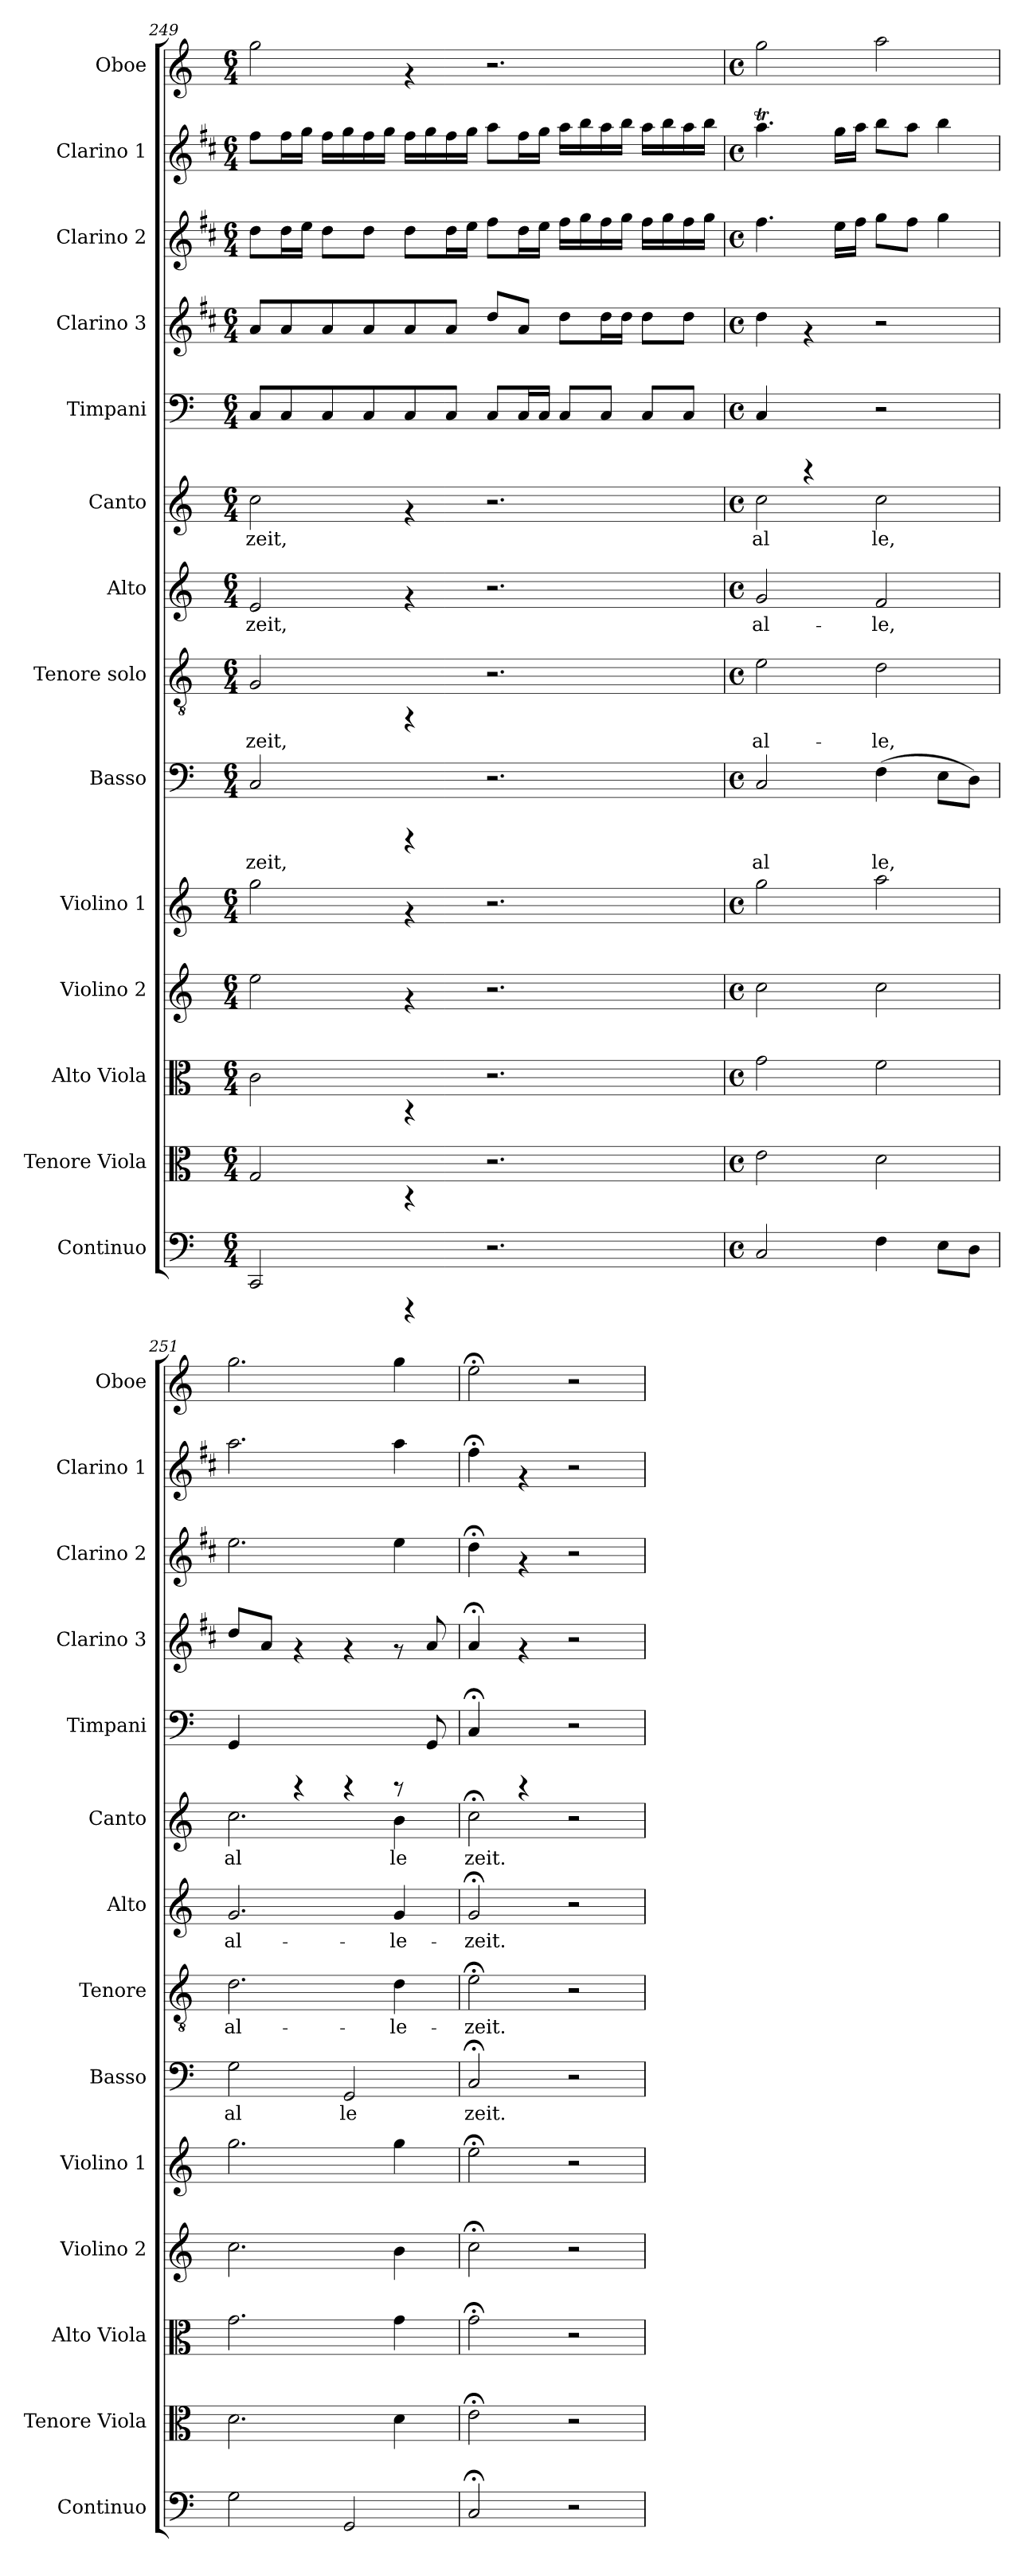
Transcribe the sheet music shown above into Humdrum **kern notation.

**kern	**kern	**kern	**kern	**kern	**kern	**text	**kern	**text	**kern	**text	**kern	**text	**kern	**kern	**kern	**kern	**kern
*part14	*part13	*part12	*part11	*part10	*part9	*part9	*part8	*part8	*part7	*part7	*part6	*part6	*part5	*part4	*part3	*part2	*part1
*staff14	*staff13	*staff12	*staff11	*staff10	*staff9	*staff9	*staff8	*staff8	*staff7	*staff7	*staff6	*staff6	*staff5	*staff4	*staff3	*staff2	*staff1
*I"Continuo	*I"Tenore Viola	*I"Alto Viola	*I"Violino 2	*I"Violino 1	*I"Basso	*	*I"Tenore solo	*	*I"Alto	*	*I"Canto	*	*I"Timpani	*I"Clarino 3	*I"Clarino 2	*I"Clarino 1	*I"Oboe
*I'Continuo	*I'Tenore Viola	*I'Alto Viola	*I'Violino 2	*I'Violino 1	*I'Basso	*	*I'Tenore	*	*I'Alto	*	*I'Canto	*	*I'Timpani	*I'Clarino 3	*I'Clarino 2	*I'Clarino 1	*I'Oboe
*clefF4	*clefC3	*clefC3	*clefG2	*clefG2	*clefF4	*	*clefGv2	*	*clefG2	*	*clefG2	*	*clefF4	*clefG2	*clefG2	*clefG2	*clefG2
*	*	*	*	*	*	*	*	*	*	*	*	*	*	*ITrd1c2	*ITrd1c2	*ITrd1c2	*
*k[]	*k[]	*k[]	*k[]	*k[]	*k[]	*	*k[]	*	*k[]	*	*k[]	*	*k[]	*k[]	*k[]	*k[]	*k[]
*C:	*C:	*C:	*C:	*C:	*C:	*	*C:	*	*C:	*	*C:	*	*C:	*C:	*C:	*C:	*C:
*M6/4	*M6/4	*M6/4	*M6/4	*M6/4	*M6/4	*	*M6/4	*	*M6/4	*	*M6/4	*	*M6/4	*M6/4	*M6/4	*M6/4	*M6/4
=249	=249	=249	=249	=249	=249	=249	=249	=249	=249	=249	=249	=249	=249	=249	=249	=249	=249
!	!	!	!	!	!	!LO:LY:b:cj	!	!LO:LY:b	!	!LO:LY:b:cj	!	!LO:LY:b:cj	!	!	!	!	!
2CC/	2G/	2c\	2ee\	2gg\	2C/	zeit,	2G/	-zeit,	2e/	-zeit,	2cc\	zeit,	8C/L	8g/L	8cc\L	8ee\L	2gg\
.	.	.	.	.	.	.	.	.	.	.	.	.	8C/	8g/	16cc\	16ee\	.
.	.	.	.	.	.	.	.	.	.	.	.	.	.	.	16dd\J	16ff\J	.
.	.	.	.	.	.	.	.	.	.	.	.	.	8C/	8g/	8cc\L	16ee\L	.
.	.	.	.	.	.	.	.	.	.	.	.	.	.	.	.	16ff\	.
.	.	.	.	.	.	.	.	.	.	.	.	.	8C/	8g/	8cc\J	16ee\	.
.	.	.	.	.	.	.	.	.	.	.	.	.	.	.	.	16ff\J	.
4rCCC	4rAA	4rAA	4rf	4rf	4rCCC	.	4rFF	.	4rf	.	4rf	.	8C/	8g/	8cc\L	16ee\L	4rf
.	.	.	.	.	.	.	.	.	.	.	.	.	.	.	.	16ff\	.
.	.	.	.	.	.	.	.	.	.	.	.	.	8C/J	8g/J	16cc\	16ee\	.
.	.	.	.	.	.	.	.	.	.	.	.	.	.	.	16dd\J	16ff\J	.
2.r	2.r	2.r	2.r	2.r	2.r	.	2.r	.	2.r	.	2.r	.	8C/L	8cc/L	8ee\L	8gg\L	2.r
.	.	.	.	.	.	.	.	.	.	.	.	.	16C/	8g/J	16cc\	16ee\	.
.	.	.	.	.	.	.	.	.	.	.	.	.	16C/J	.	16dd\J	16ff\J	.
.	.	.	.	.	.	.	.	.	.	.	.	.	8C/L	8cc\L	16ee\L	16gg\L	.
.	.	.	.	.	.	.	.	.	.	.	.	.	.	.	16ff\	16aa\	.
.	.	.	.	.	.	.	.	.	.	.	.	.	8C/J	16cc\	16ee\	16gg\	.
.	.	.	.	.	.	.	.	.	.	.	.	.	.	16cc\J	16ff\J	16aa\J	.
.	.	.	.	.	.	.	.	.	.	.	.	.	8C/L	8cc\L	16ee\L	16gg\L	.
.	.	.	.	.	.	.	.	.	.	.	.	.	.	.	16ff\	16aa\	.
.	.	.	.	.	.	.	.	.	.	.	.	.	8C/J	8cc\J	16ee\	16gg\	.
.	.	.	.	.	.	.	.	.	.	.	.	.	.	.	16ff\J	16aa\J	.
=250	=250	=250	=250	=250	=250	=250	=250	=250	=250	=250	=250	=250	=250	=250	=250	=250	=250
*M4/4	*M4/4	*M4/4	*M4/4	*M4/4	*M4/4	*	*M4/4	*	*M4/4	*	*M4/4	*	*M4/4	*M4/4	*M4/4	*M4/4	*M4/4
*met(c)	*met(c)	*met(c)	*met(c)	*met(c)	*met(c)	*	*met(c)	*	*met(c)	*	*met(c)	*	*met(c)	*met(c)	*met(c)	*met(c)	*met(c)
!	!	!	!	!	!	!LO:LY:b:cj	!	!LO:LY:b	!	!LO:LY:b:cj	!	!LO:LY:b:cj	!	!	!	!	!
2C/	2e\	2g\	2cc\	2gg\	2C/	al	2e\	al-	2g/	al-	2cc\	al	4C/	4cc\	4.ee\	4.ggT\	2gg\
.	.	.	.	.	.	.	.	.	.	.	.	.	4rCCC	4rf	.	.	.
.	.	.	.	.	.	.	.	.	.	.	.	.	.	.	16dd\L	16ff\L	.
.	.	.	.	.	.	.	.	.	.	.	.	.	.	.	16ee\J	16gg\J	.
!	!	!	!	!	!	!LO:LY:b:cj	!	!LO:LY:b	!	!LO:LY:b:cj	!	!LO:LY:b:cj	!	!	!	!	!
4F\	2d\	2f\	2cc\	2aa\	(>4F\	le,	2d\	-le,	2f/	-le,	2cc\	le,	2r	2r	8ff\L	8aa\L	2aa\
.	.	.	.	.	.	.	.	.	.	.	.	.	.	.	8ee\J	8gg\J	.
!	!	!	!	!	!	!LO:LY:b:cj	!	!	!	!	!	!	!	!	!	!	!
8E\L	.	.	.	.	8E\L	.	.	.	.	.	.	.	.	.	4ff\	4aa\	.
!	!	!	!	!	!	!LO:LY:b:cj	!	!	!	!	!	!	!	!	!	!	!
8D\J	.	.	.	.	8D\J)	.	.	.	.	.	.	.	.	.	.	.	.
=251	=251	=251	=251	=251	=251	=251	=251	=251	=251	=251	=251	=251	=251	=251	=251	=251	=251
!	!	!	!	!	!	!LO:LY:b:cj	!	!LO:LY:b	!	!LO:LY:b:cj	!	!LO:LY:b:cj	!	!	!	!	!
2G\	2.d\	2.g\	2.cc\	2.gg\	2G\	al	2.d\	al-	2.g/	al-	2.cc\	al	4GG/	8cc/L	2.dd\	2.gg\	2.gg\
.	.	.	.	.	.	.	.	.	.	.	.	.	.	8g/J	.	.	.
.	.	.	.	.	.	.	.	.	.	.	.	.	4rCCC	4rf	.	.	.
!	!	!	!	!	!	!LO:LY:b:cj	!	!	!	!	!	!	!	!	!	!	!
2GG/	.	.	.	.	2GG/	le	.	.	.	.	.	.	4rCCC	4rf	.	.	.
!	!	!	!	!	!	!	!	!LO:LY:b	!	!LO:LY:b:cj	!	!LO:LY:b:cj	!	!	!	!	!
.	4d\	4g\	4b\	4gg\	.	.	4d\	-le-	4g/	-le-	4b\	le	8rCCC	8rf	4dd\	4gg\	4gg\
.	.	.	.	.	.	.	.	.	.	.	.	.	8GG/	8g/	.	.	.
=252	=252	=252	=252	=252	=252	=252	=252	=252	=252	=252	=252	=252	=252	=252	=252	=252	=252
!	!	!	!	!	!	!LO:LY:b:cj	!	!LO:LY:b	!	!LO:LY:b:cj	!	!LO:LY:b:cj	!	!	!	!	!
2C;</	2e;<\	2g;<\	2cc;<\	2ee;<\	2C;</	zeit.	2e;<\	-zeit.	2g;</	-zeit.	2cc;<\	zeit.	4C;</	4g;</	4cc;<\	4ee;<\	2ee;<\
.	.	.	.	.	.	.	.	.	.	.	.	.	4rCCC	4rf	4rf	4rf	.
2r	2r	2r	2r	2r	2r	.	2r	.	2r	.	2r	.	2r	2r	2r	2r	2r
=	=	=	=	=	=	=	=	=	=	=	=	=	=	=	=	=	=
*-	*-	*-	*-	*-	*-	*-	*-	*-	*-	*-	*-	*-	*-	*-	*-	*-	*-
